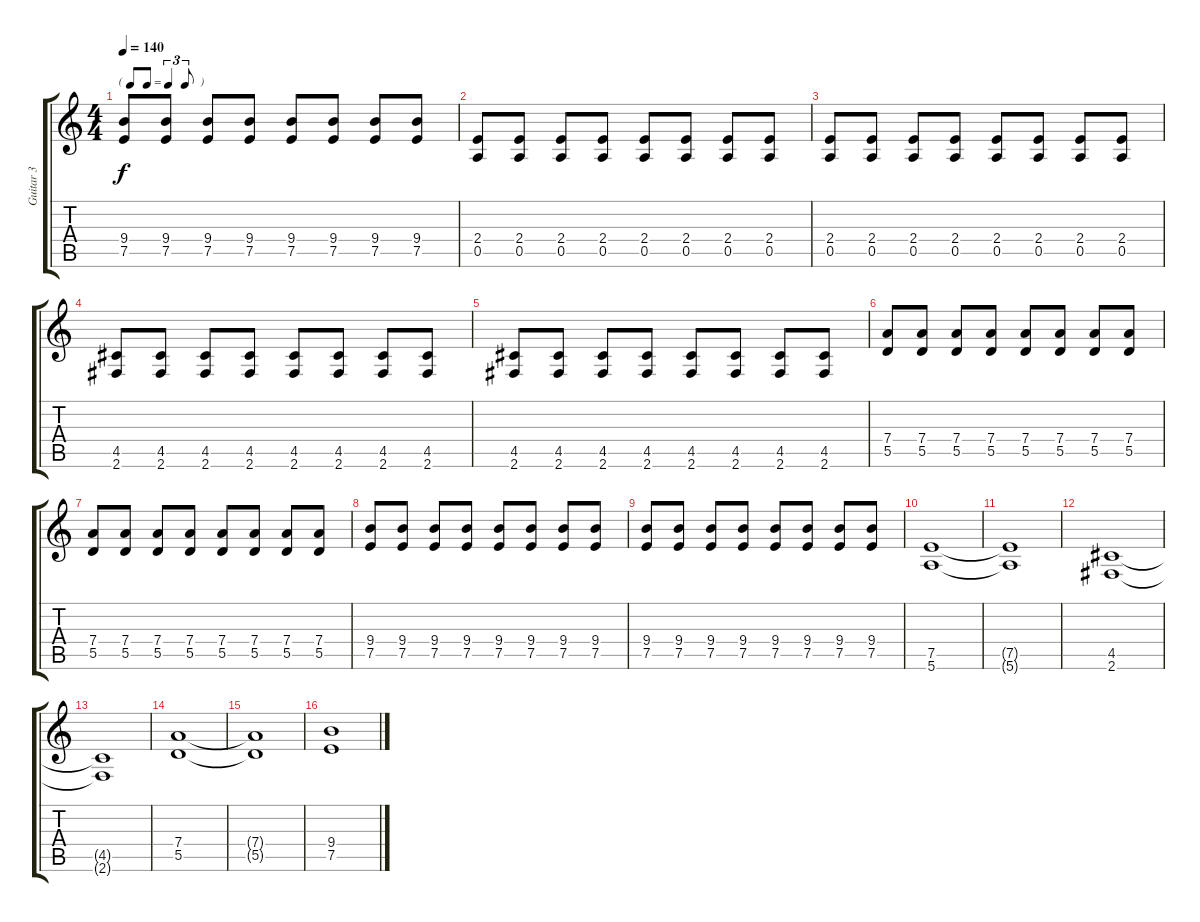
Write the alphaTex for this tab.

\track ("Guitar 3" "Guitar 3") {instrument distortionguitar}
\staff {score tabs}
\tuning (E4 B3 G3 D3 A2 E2) {hide}
\ts (4 4)
\tf triplet8th
\tempo 140
\clef g2
\ks c
(9.4 7.5).8{dy f} (9.4 7.5).8 (9.4 7.5).8 (9.4 7.5).8 (9.4 7.5).8 (9.4 7.5).8 (9.4 7.5).8 (9.4 7.5).8 |
(2.4 0.5).8 (2.4 0.5).8 (2.4 0.5).8 (2.4 0.5).8 (2.4 0.5).8 (2.4 0.5).8 (2.4 0.5).8 (2.4 0.5).8 |
(2.4 0.5).8 (2.4 0.5).8 (2.4 0.5).8 (2.4 0.5).8 (2.4 0.5).8 (2.4 0.5).8 (2.4 0.5).8 (2.4 0.5).8 |
(4.5 2.6).8 (4.5 2.6).8 (4.5 2.6).8 (4.5 2.6).8 (4.5 2.6).8 (4.5 2.6).8 (4.5 2.6).8 (4.5 2.6).8 |
(4.5 2.6).8 (4.5 2.6).8 (4.5 2.6).8 (4.5 2.6).8 (4.5 2.6).8 (4.5 2.6).8 (4.5 2.6).8 (4.5 2.6).8 |
(7.4 5.5).8 (7.4 5.5).8 (7.4 5.5).8 (7.4 5.5).8 (7.4 5.5).8 (7.4 5.5).8 (7.4 5.5).8 (7.4 5.5).8 |
(7.4 5.5).8 (7.4 5.5).8 (7.4 5.5).8 (7.4 5.5).8 (7.4 5.5).8 (7.4 5.5).8 (7.4 5.5).8 (7.4 5.5).8 |
(9.4 7.5).8 (9.4 7.5).8 (9.4 7.5).8 (9.4 7.5).8 (9.4 7.5).8 (9.4 7.5).8 (9.4 7.5).8 (9.4 7.5).8 |
(9.4 7.5).8 (9.4 7.5).8 (9.4 7.5).8 (9.4 7.5).8 (9.4 7.5).8 (9.4 7.5).8 (9.4 7.5).8 (9.4 7.5).8 |
(7.5 5.6).1 |
(7.5{t} 5.6{t}).1 |
(4.5 2.6).1 |
(4.5{t} 2.6{t}).1 |
(7.4 5.5).1 |
(7.4{t} 5.5{t}).1 |
(9.4 7.5).1
